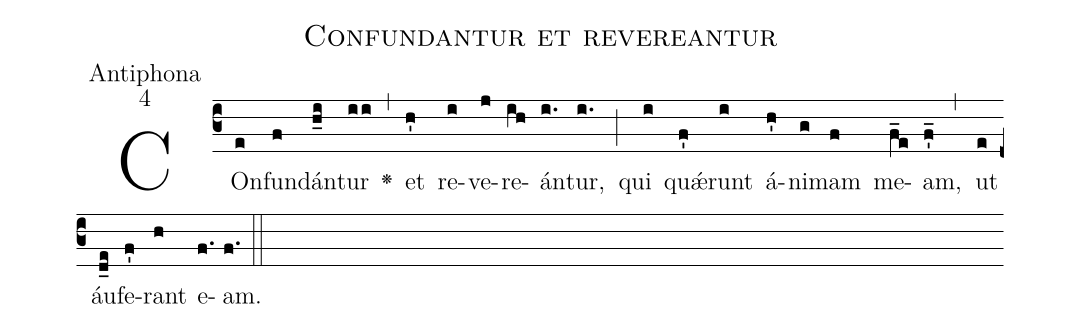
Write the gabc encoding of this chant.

name:Confundantur et revereantur;
office-part:Antiphona;
mode:4;
%%
(c3) COn(e)fun(f)dán(h_i)tur(ii) <v>\greheightstar</v>(,) et(h') re(i)ve(j)re(ih)án(i.)tur,(i.) (;) qui(i) qu<sp>'æ</sp>(f')runt(i) á(h')ni(g)mam(f) me(f_e)am,(f'_) (,) ut(e) áu(d_e)fe(f')rant(h) e(f.)am.(f.) (::)
